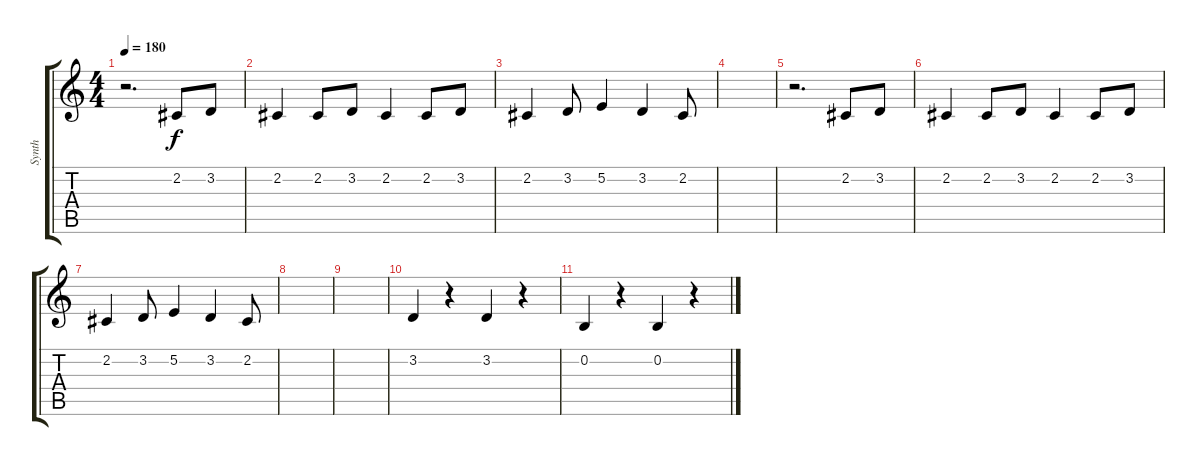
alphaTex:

\track ("Synth" "Synth") {instrument lead2sawtooth}
\staff {score tabs}
\tuning (E4 B3 G3 D3 A2 E2) {hide}
\ts (4 4)
\tempo 180
\clef g2
\ks c
r.2{d dy f} 2.2.8 3.2.8 |
2.2.4 2.2.8 3.2.8 2.2.4 2.2.8 3.2.8 |
2.2.4 3.2.8 5.2.4 3.2.4 2.2.8 |
|
r.2{d} 2.2.8 3.2.8 |
2.2.4 2.2.8 3.2.8 2.2.4 2.2.8 3.2.8 |
2.2.4 3.2.8 5.2.4 3.2.4 2.2.8 |
|
|
3.2.4 r.4 3.2.4 r.4 |
0.2.4 r.4 0.2.4 r.4
